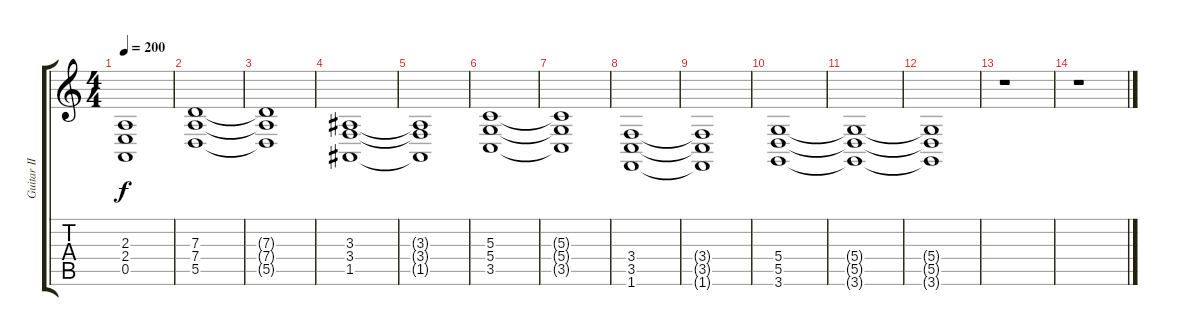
\track ("Guitar II" "Guitar II") {instrument lead8bassandlead}
\staff {score tabs}
\tuning (E4 B3 G3 D3 A2 E2) {hide}
\ts (4 4)
\tempo 200
\clef g2
\ks c
(2.3{t} 2.4{t} 0.5{t}).1{dy f} |
(7.3 7.4 5.5).1 |
(7.3{t} 7.4{t} 5.5{t}).1 |
(3.3 3.4 1.5).1 |
(3.3{t} 3.4{t} 1.5{t}).1 |
(5.3 5.4 3.5).1 |
(5.3{t} 5.4{t} 3.5{t}).1 |
(3.4 3.5 1.6).1 |
(3.4{t} 3.5{t} 1.6{t}).1 |
(5.4 5.5 3.6).1 |
(5.4{t} 5.5{t} 3.6{t}).1 |
(5.4{t} 5.5{t} 3.6{t}).1 |
r.1 |
r.1
